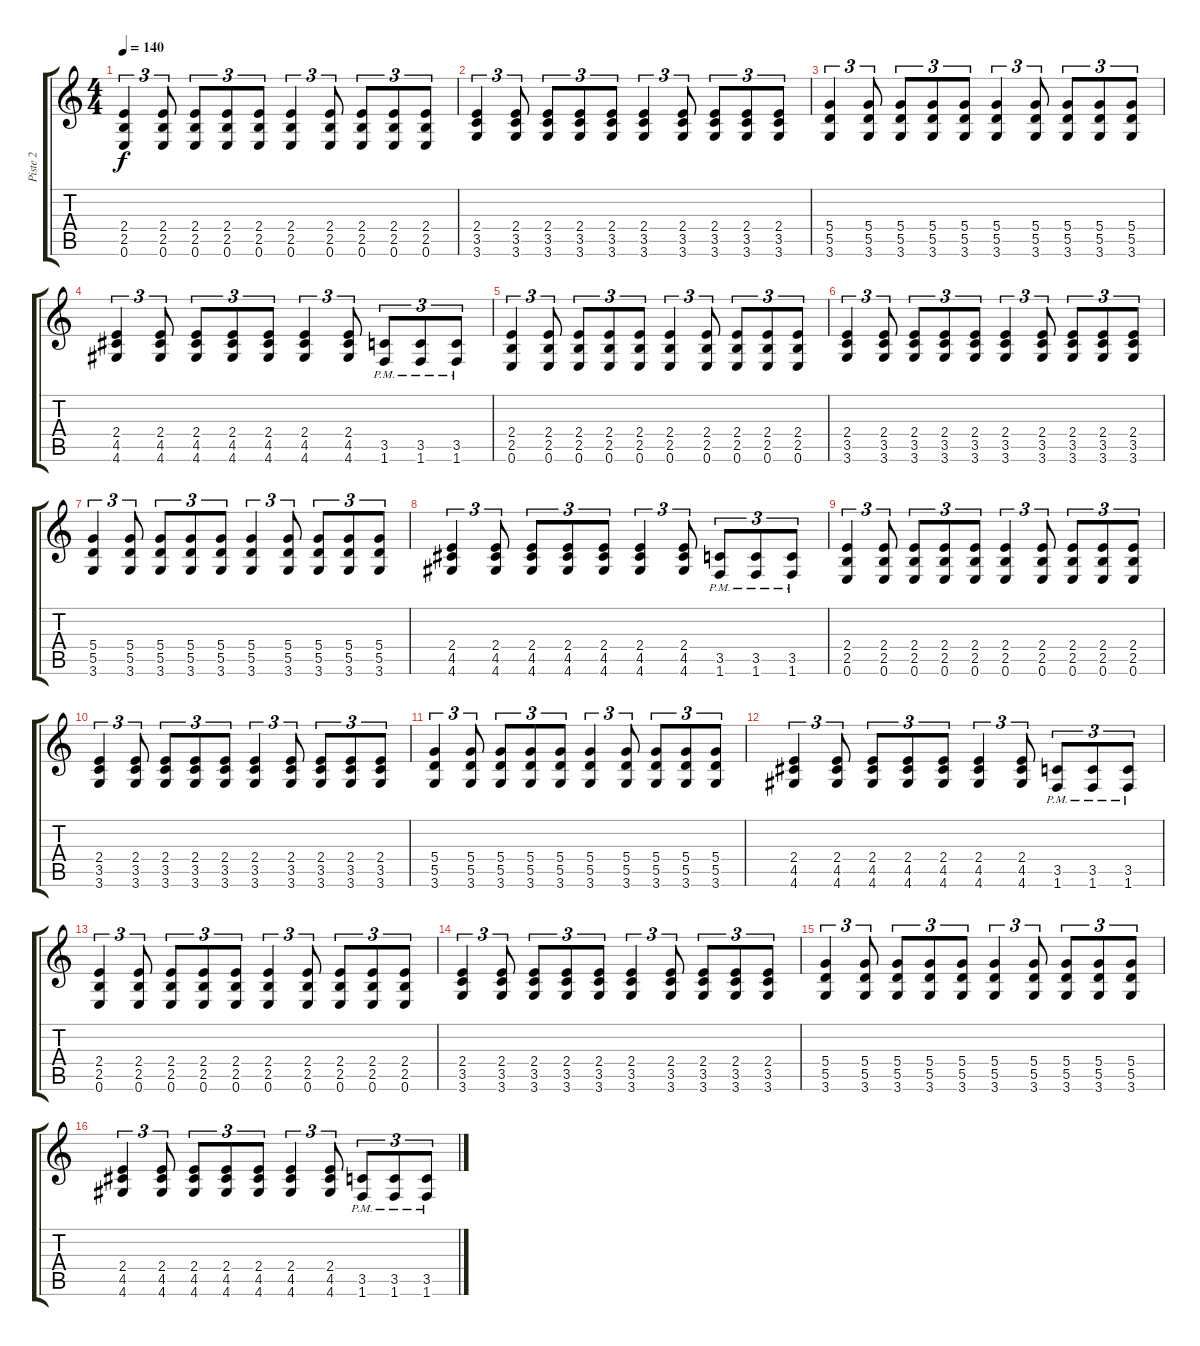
\track ("Piste 2" "Piste 2") {instrument overdrivenguitar}
\staff {score tabs}
\tuning (E4 B3 G3 D3 A2 E2) {hide}
\ts (4 4)
\tempo 140
\clef g2
\ks c
(2.4 2.5 0.6).4{tu (3 2) dy f} (2.4 2.5 0.6).8{tu (3 2)} (2.4 2.5 0.6).8{tu (3 2)} (2.4 2.5 0.6).8{tu (3 2)} (2.4 2.5 0.6).8{tu (3 2)} (2.4 2.5 0.6).4{tu (3 2)} (2.4 2.5 0.6).8{tu (3 2)} (2.4 2.5 0.6).8{tu (3 2)} (2.4 2.5 0.6).8{tu (3 2)} (2.4 2.5 0.6).8{tu (3 2)} |
(2.4 3.5 3.6).4{tu (3 2)} (2.4 3.5 3.6).8{tu (3 2)} (2.4 3.5 3.6).8{tu (3 2)} (2.4 3.5 3.6).8{tu (3 2)} (2.4 3.5 3.6).8{tu (3 2)} (2.4 3.5 3.6).4{tu (3 2)} (2.4 3.5 3.6).8{tu (3 2)} (2.4 3.5 3.6).8{tu (3 2)} (2.4 3.5 3.6).8{tu (3 2)} (2.4 3.5 3.6).8{tu (3 2)} |
(5.4 5.5 3.6).4{tu (3 2)} (5.4 5.5 3.6).8{tu (3 2)} (5.4 5.5 3.6).8{tu (3 2)} (5.4 5.5 3.6).8{tu (3 2)} (5.4 5.5 3.6).8{tu (3 2)} (5.4 5.5 3.6).4{tu (3 2)} (5.4 5.5 3.6).8{tu (3 2)} (5.4 5.5 3.6).8{tu (3 2)} (5.4 5.5 3.6).8{tu (3 2)} (5.4 5.5 3.6).8{tu (3 2)} |
(2.4 4.5 4.6).4{tu (3 2)} (2.4 4.5 4.6).8{tu (3 2)} (2.4 4.5 4.6).8{tu (3 2)} (2.4 4.5 4.6).8{tu (3 2)} (2.4 4.5 4.6).8{tu (3 2)} (2.4 4.5 4.6).4{tu (3 2)} (2.4 4.5 4.6).8{tu (3 2)} (3.5{pm} 1.6).8{tu (3 2)} (3.5{pm} 1.6).8{tu (3 2)} (3.5{pm} 1.6).8{tu (3 2)} |
(2.4 2.5 0.6).4{tu (3 2)} (2.4 2.5 0.6).8{tu (3 2)} (2.4 2.5 0.6).8{tu (3 2)} (2.4 2.5 0.6).8{tu (3 2)} (2.4 2.5 0.6).8{tu (3 2)} (2.4 2.5 0.6).4{tu (3 2)} (2.4 2.5 0.6).8{tu (3 2)} (2.4 2.5 0.6).8{tu (3 2)} (2.4 2.5 0.6).8{tu (3 2)} (2.4 2.5 0.6).8{tu (3 2)} |
(2.4 3.5 3.6).4{tu (3 2)} (2.4 3.5 3.6).8{tu (3 2)} (2.4 3.5 3.6).8{tu (3 2)} (2.4 3.5 3.6).8{tu (3 2)} (2.4 3.5 3.6).8{tu (3 2)} (2.4 3.5 3.6).4{tu (3 2)} (2.4 3.5 3.6).8{tu (3 2)} (2.4 3.5 3.6).8{tu (3 2)} (2.4 3.5 3.6).8{tu (3 2)} (2.4 3.5 3.6).8{tu (3 2)} |
(5.4 5.5 3.6).4{tu (3 2)} (5.4 5.5 3.6).8{tu (3 2)} (5.4 5.5 3.6).8{tu (3 2)} (5.4 5.5 3.6).8{tu (3 2)} (5.4 5.5 3.6).8{tu (3 2)} (5.4 5.5 3.6).4{tu (3 2)} (5.4 5.5 3.6).8{tu (3 2)} (5.4 5.5 3.6).8{tu (3 2)} (5.4 5.5 3.6).8{tu (3 2)} (5.4 5.5 3.6).8{tu (3 2)} |
(2.4 4.5 4.6).4{tu (3 2)} (2.4 4.5 4.6).8{tu (3 2)} (2.4 4.5 4.6).8{tu (3 2)} (2.4 4.5 4.6).8{tu (3 2)} (2.4 4.5 4.6).8{tu (3 2)} (2.4 4.5 4.6).4{tu (3 2)} (2.4 4.5 4.6).8{tu (3 2)} (3.5{pm} 1.6).8{tu (3 2)} (3.5{pm} 1.6).8{tu (3 2)} (3.5{pm} 1.6).8{tu (3 2)} |
(2.4 2.5 0.6).4{tu (3 2)} (2.4 2.5 0.6).8{tu (3 2)} (2.4 2.5 0.6).8{tu (3 2)} (2.4 2.5 0.6).8{tu (3 2)} (2.4 2.5 0.6).8{tu (3 2)} (2.4 2.5 0.6).4{tu (3 2)} (2.4 2.5 0.6).8{tu (3 2)} (2.4 2.5 0.6).8{tu (3 2)} (2.4 2.5 0.6).8{tu (3 2)} (2.4 2.5 0.6).8{tu (3 2)} |
(2.4 3.5 3.6).4{tu (3 2)} (2.4 3.5 3.6).8{tu (3 2)} (2.4 3.5 3.6).8{tu (3 2)} (2.4 3.5 3.6).8{tu (3 2)} (2.4 3.5 3.6).8{tu (3 2)} (2.4 3.5 3.6).4{tu (3 2)} (2.4 3.5 3.6).8{tu (3 2)} (2.4 3.5 3.6).8{tu (3 2)} (2.4 3.5 3.6).8{tu (3 2)} (2.4 3.5 3.6).8{tu (3 2)} |
(5.4 5.5 3.6).4{tu (3 2)} (5.4 5.5 3.6).8{tu (3 2)} (5.4 5.5 3.6).8{tu (3 2)} (5.4 5.5 3.6).8{tu (3 2)} (5.4 5.5 3.6).8{tu (3 2)} (5.4 5.5 3.6).4{tu (3 2)} (5.4 5.5 3.6).8{tu (3 2)} (5.4 5.5 3.6).8{tu (3 2)} (5.4 5.5 3.6).8{tu (3 2)} (5.4 5.5 3.6).8{tu (3 2)} |
(2.4 4.5 4.6).4{tu (3 2)} (2.4 4.5 4.6).8{tu (3 2)} (2.4 4.5 4.6).8{tu (3 2)} (2.4 4.5 4.6).8{tu (3 2)} (2.4 4.5 4.6).8{tu (3 2)} (2.4 4.5 4.6).4{tu (3 2)} (2.4 4.5 4.6).8{tu (3 2)} (3.5{pm} 1.6).8{tu (3 2)} (3.5{pm} 1.6).8{tu (3 2)} (3.5{pm} 1.6).8{tu (3 2)} |
(2.4 2.5 0.6).4{tu (3 2)} (2.4 2.5 0.6).8{tu (3 2)} (2.4 2.5 0.6).8{tu (3 2)} (2.4 2.5 0.6).8{tu (3 2)} (2.4 2.5 0.6).8{tu (3 2)} (2.4 2.5 0.6).4{tu (3 2)} (2.4 2.5 0.6).8{tu (3 2)} (2.4 2.5 0.6).8{tu (3 2)} (2.4 2.5 0.6).8{tu (3 2)} (2.4 2.5 0.6).8{tu (3 2)} |
(2.4 3.5 3.6).4{tu (3 2)} (2.4 3.5 3.6).8{tu (3 2)} (2.4 3.5 3.6).8{tu (3 2)} (2.4 3.5 3.6).8{tu (3 2)} (2.4 3.5 3.6).8{tu (3 2)} (2.4 3.5 3.6).4{tu (3 2)} (2.4 3.5 3.6).8{tu (3 2)} (2.4 3.5 3.6).8{tu (3 2)} (2.4 3.5 3.6).8{tu (3 2)} (2.4 3.5 3.6).8{tu (3 2)} |
(5.4 5.5 3.6).4{tu (3 2)} (5.4 5.5 3.6).8{tu (3 2)} (5.4 5.5 3.6).8{tu (3 2)} (5.4 5.5 3.6).8{tu (3 2)} (5.4 5.5 3.6).8{tu (3 2)} (5.4 5.5 3.6).4{tu (3 2)} (5.4 5.5 3.6).8{tu (3 2)} (5.4 5.5 3.6).8{tu (3 2)} (5.4 5.5 3.6).8{tu (3 2)} (5.4 5.5 3.6).8{tu (3 2)} |
(2.4 4.5 4.6).4{tu (3 2)} (2.4 4.5 4.6).8{tu (3 2)} (2.4 4.5 4.6).8{tu (3 2)} (2.4 4.5 4.6).8{tu (3 2)} (2.4 4.5 4.6).8{tu (3 2)} (2.4 4.5 4.6).4{tu (3 2)} (2.4 4.5 4.6).8{tu (3 2)} (3.5{pm} 1.6).8{tu (3 2)} (3.5{pm} 1.6).8{tu (3 2)} (3.5{pm} 1.6).8{tu (3 2)}
